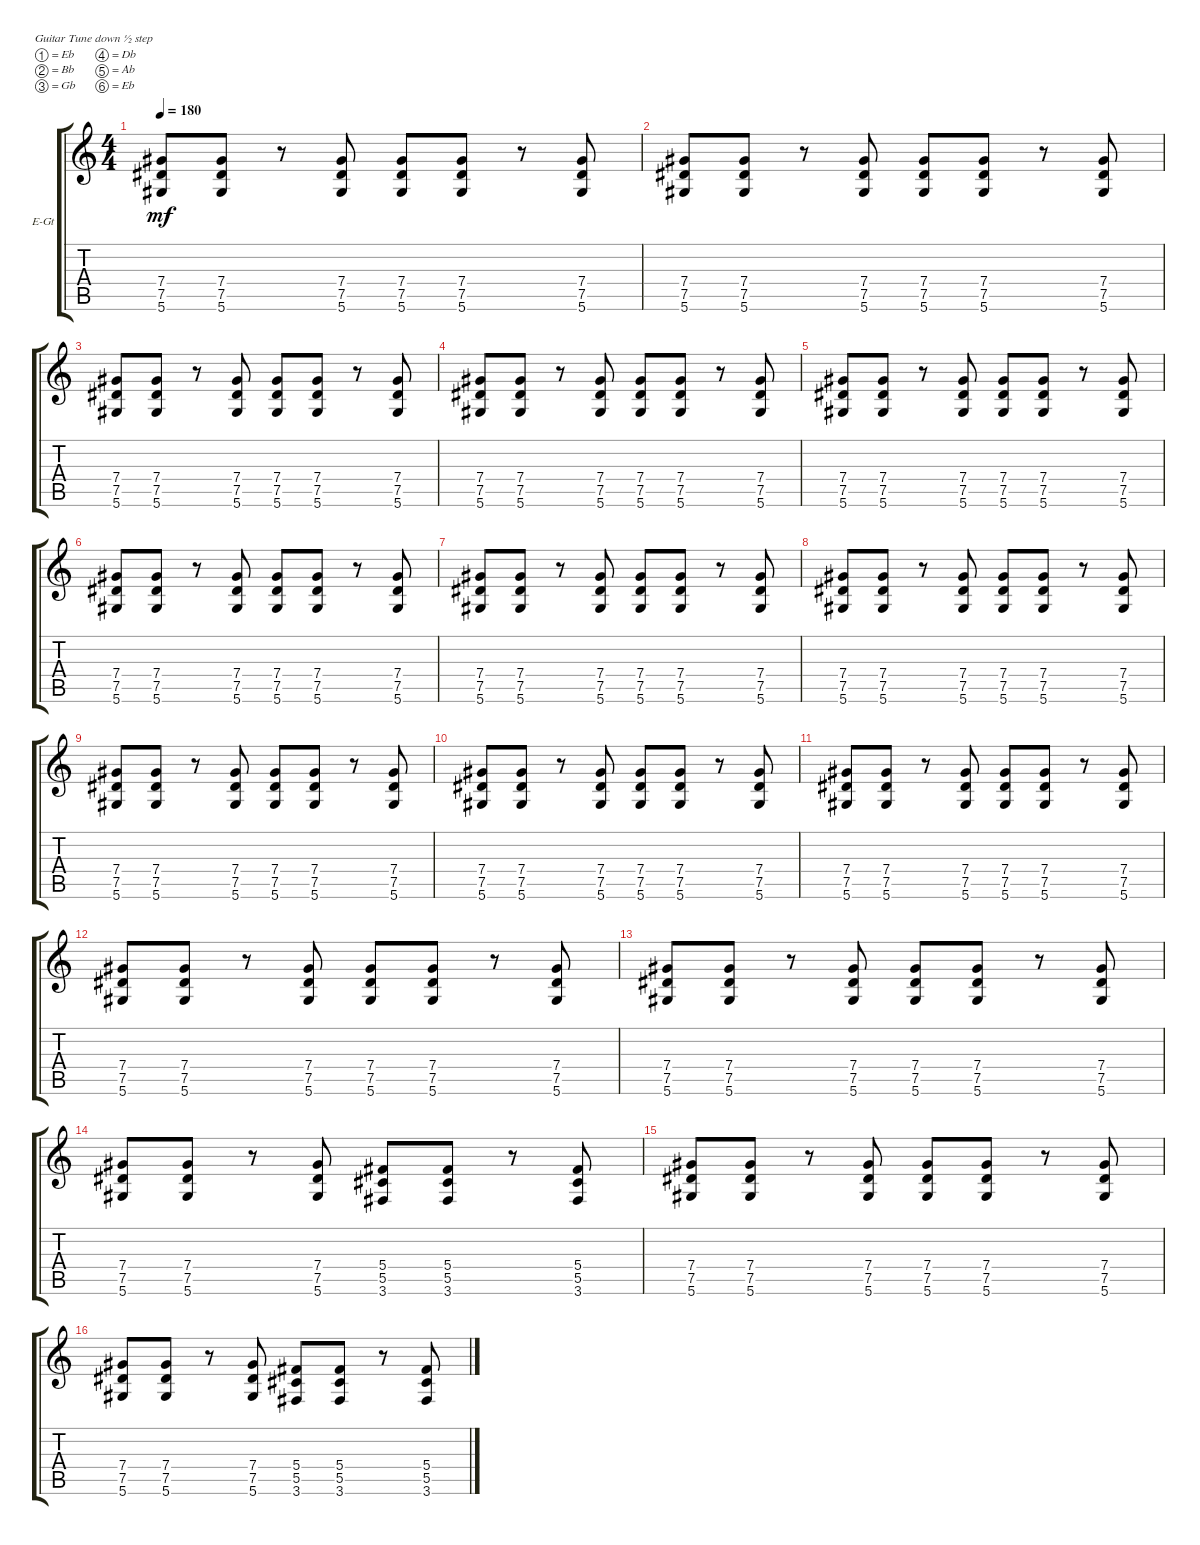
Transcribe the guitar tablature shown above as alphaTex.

\bracketExtendMode groupsimilarinstruments
\firstSystemTrackNameOrientation horizontal
\otherSystemsTrackNameOrientation horizontal
\track ("Electric Guitar 1" "E-Gt") {instrument distortionguitar}
\staff {score tabs}
\tuning (Eb4 Bb3 Gb3 Db3 Ab2 Eb2)
\ts (4 4)
\tempo 180
\clef g2
\ks c
(5.6 7.5 7.4).8{dy mf instrument distortionguitar} (5.6 7.5 7.4).8 r.8 (7.4 7.5 5.6).8 (5.6 7.5 7.4).8 (7.4 7.5 5.6).8 r.8 (7.4 7.5 5.6).8 |
(5.6 7.5 7.4).8 (5.6 7.5 7.4).8 r.8 (7.4 7.5 5.6).8 (5.6 7.5 7.4).8 (7.4 7.5 5.6).8 r.8 (7.4 7.5 5.6).8 |
(5.6 7.5 7.4).8 (5.6 7.5 7.4).8 r.8 (7.4 7.5 5.6).8 (5.6 7.5 7.4).8 (7.4 7.5 5.6).8 r.8 (7.4 7.5 5.6).8 |
(5.6 7.5 7.4).8 (5.6 7.5 7.4).8 r.8 (7.4 7.5 5.6).8 (5.6 7.5 7.4).8 (7.4 7.5 5.6).8 r.8 (7.4 7.5 5.6).8 |
(5.6 7.5 7.4).8 (5.6 7.5 7.4).8 r.8 (7.4 7.5 5.6).8 (5.6 7.5 7.4).8 (7.4 7.5 5.6).8 r.8 (7.4 7.5 5.6).8 |
(5.6 7.5 7.4).8 (5.6 7.5 7.4).8 r.8 (7.4 7.5 5.6).8 (5.6 7.5 7.4).8 (7.4 7.5 5.6).8 r.8 (7.4 7.5 5.6).8 |
(5.6 7.5 7.4).8 (5.6 7.5 7.4).8 r.8 (7.4 7.5 5.6).8 (5.6 7.5 7.4).8 (7.4 7.5 5.6).8 r.8 (7.4 7.5 5.6).8 |
(5.6 7.5 7.4).8 (5.6 7.5 7.4).8 r.8 (7.4 7.5 5.6).8 (5.6 7.5 7.4).8 (7.4 7.5 5.6).8 r.8 (7.4 7.5 5.6).8 |
(5.6 7.5 7.4).8 (5.6 7.5 7.4).8 r.8 (7.4 7.5 5.6).8 (5.6 7.5 7.4).8 (7.4 7.5 5.6).8 r.8 (7.4 7.5 5.6).8 |
(5.6 7.5 7.4).8 (5.6 7.5 7.4).8 r.8 (7.4 7.5 5.6).8 (5.6 7.5 7.4).8 (7.4 7.5 5.6).8 r.8 (7.4 7.5 5.6).8 |
(5.6 7.5 7.4).8 (5.6 7.5 7.4).8 r.8 (7.4 7.5 5.6).8 (5.6 7.5 7.4).8 (7.4 7.5 5.6).8 r.8 (7.4 7.5 5.6).8 |
(5.6 7.5 7.4).8 (5.6 7.5 7.4).8 r.8 (7.4 7.5 5.6).8 (5.6 7.5 7.4).8 (7.4 7.5 5.6).8 r.8 (7.4 7.5 5.6).8 |
(5.6 7.5 7.4).8 (5.6 7.5 7.4).8 r.8 (7.4 7.5 5.6).8 (5.6 7.5 7.4).8 (7.4 7.5 5.6).8 r.8 (7.4 7.5 5.6).8 |
(5.6 7.5 7.4).8 (5.6 7.5 7.4).8 r.8 (7.4 7.5 5.6).8 (3.6 5.5 5.4).8 (5.4 5.5 3.6).8 r.8 (5.4 5.5 3.6).8 |
(5.6 7.5 7.4).8 (5.6 7.5 7.4).8 r.8 (7.4 7.5 5.6).8 (5.6 7.5 7.4).8 (7.4 7.5 5.6).8 r.8 (7.4 7.5 5.6).8 |
(5.6 7.5 7.4).8 (5.6 7.5 7.4).8 r.8 (7.4 7.5 5.6).8 (3.6 5.5 5.4).8 (5.4 5.5 3.6).8 r.8 (5.4 5.5 3.6).8
